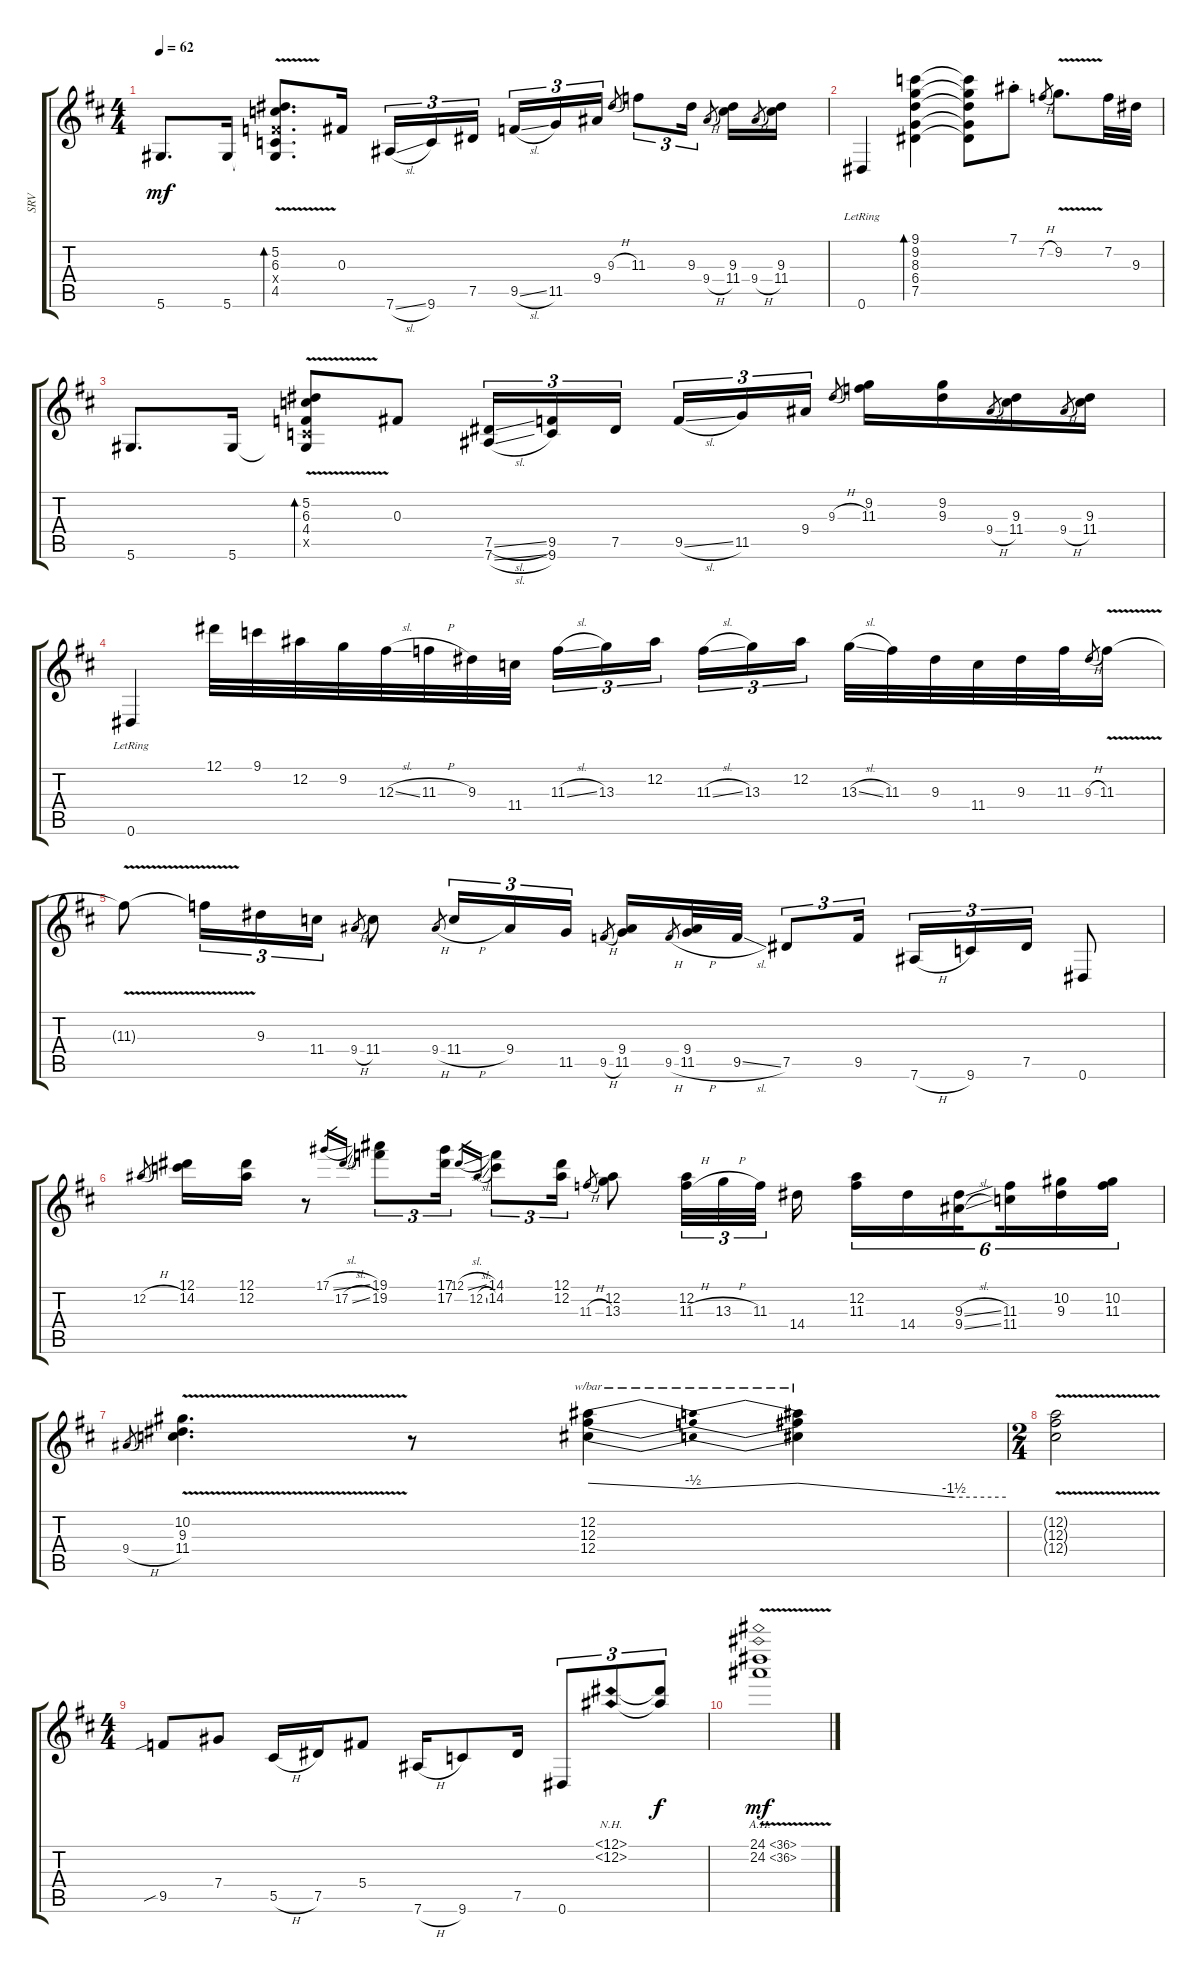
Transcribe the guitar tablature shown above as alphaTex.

\track ("SRV" "SRV") {instrument electricguitarclean}
\staff {score tabs}
\tuning (Eb4 Bb3 Gb3 Db3 Ab2 Eb2) {hide}
\ts (4 4)
\tempo 62
\clef g2
\ks d
5.6.8{d dy mf} 5.6.16 (5.2{v} 6.3 4.4{x} 4.5 5.6{t}).8{d bd 30} 0.3.16 7.6{sl}.16{tu (3 2)} 9.6.16{tu (3 2)} 7.5.16{tu (3 2) beam splitsecondary} 9.5{sl}.16{tu (3 2)} 11.5.16{tu (3 2)} 9.4.16{tu (3 2)} 9.3{h}.8{gr} 11.3.8{tu (3 2)} 9.3.16{tu (3 2)} 9.4{h}.8{gr beam splitsecondary} (9.3 11.4).16 9.4{h}.8{gr} (9.3 11.4).16 |
0.6{lr}.4 (9.1 9.2 8.3 6.4 7.5).4{bd 30} (9.1{t} 9.2{t} 8.3{t} 6.4{t} 7.5{t}).8 7.1{st}.8 7.2{h}.8{gr} 9.2{v}.8{d} 7.2.32 9.3.32 |
5.6.8{d} 5.6.16 (5.2{v} 6.3 4.4 4.5{x} 5.6{t}).8{bd 30} 0.3.8 (7.5{sl} 7.6{sl}).16{tu (3 2)} (9.5 9.6).16{tu (3 2)} 7.5.16{tu (3 2) beam splitsecondary} 9.5{sl}.16{tu (3 2)} 11.5.16{tu (3 2)} 9.4.16{tu (3 2)} 9.3{h}.8{gr} (9.2 11.3).16 (9.2 9.3).16 9.4{h}.8{gr} (9.3 11.4).16 9.4{h}.8{gr} (9.3 11.4).16 |
0.6{lr}.4 12.1.32 9.1.32 12.2.32 9.2.32 12.3{sl}.32 11.3{h}.32 9.3.32 11.4.32 11.3{sl}.16{tu (3 2)} 13.3.16{tu (3 2)} 12.2.16{tu (3 2) beam splitsecondary} 11.3{sl}.16{tu (3 2)} 13.3.16{tu (3 2)} 12.2.16{tu (3 2)} 13.3{sl}.32 11.3.32 9.3.32 11.4.32 9.3.32 11.3.32 9.3{h}.8{gr} 11.3{v}.16 |
11.3{v t}.8 11.3{t}.16{tu (3 2)} 9.3.16{tu (3 2)} 11.4.16{tu (3 2)} 9.4{h}.8{gr} 11.4.8 9.4{h}.8{gr} 11.4{h}.16{tu (3 2)} 9.4.16{tu (3 2)} 11.5.16{tu (3 2)} 9.5{h}.8{gr} (9.4 11.5).16 9.5{h}.8{gr} (9.4 11.5{h}).32 9.5{sl}.32 7.5.8{tu (3 2)} 9.5.16{tu (3 2)} 7.6{h}.16{tu (3 2)} 9.6.16{tu (3 2)} 7.5.16{tu (3 2)} 0.6.8 |
12.2{h}.8{gr} (12.1 14.2).16 (12.1 12.2).16 r.8 17.1{sl}.16{gr} 17.2{sl}.16{gr} (19.1 19.2).8{tu (3 2)} (17.1 17.2).16{tu (3 2)} 12.1{sl}.16{gr} 12.2{sl}.16{gr} (14.1 14.2).8{tu (3 2)} (12.1 12.2).16{tu (3 2)} 11.3{h}.8{gr} (12.2 13.3).8 (12.2 11.3{h}).32{tu (3 2)} 13.3{h}.32{tu (3 2)} 11.3.32{tu (3 2) beam splitsecondary} 14.4.16 (12.2 11.3).16{tu (6 4)} 14.4.16{tu (6 4)} (9.3{sl} 9.4{sl}).16{tu (6 4) beam splitsecondary} (11.3 11.4).16{tu (6 4)} (10.2 9.3).16{tu (6 4)} (10.2 11.3).16{tu (6 4)} |
9.4{h}.8{gr} (10.2{v} 9.3 11.4).4{d} r.8 (12.2 12.3 12.4).4{tbe (dip default 0 0 30 -2 60 0)} (12.2{t} 12.3{t} 12.4{t}).4{tbe (custom default 0 0 45 -6 60 -6)} |
\ts (2 4)
(12.2{v t} 12.3{t} 12.4{t}).2 |
\ts (4 4)
9.5{sib}.8 7.4.8 5.5{h}.16 7.5.16 5.4.8 7.6{h}.16 9.6.8 7.5.16 0.6.8{tu (3 2)} (12.1{nh} 12.2{nh}).8{tu (3 2)} (12.1{t} 12.2{t}).8{tu (3 2) dy f} |
(24.1{ah 12} 24.2{ah 12 v}).1{dy mf}
